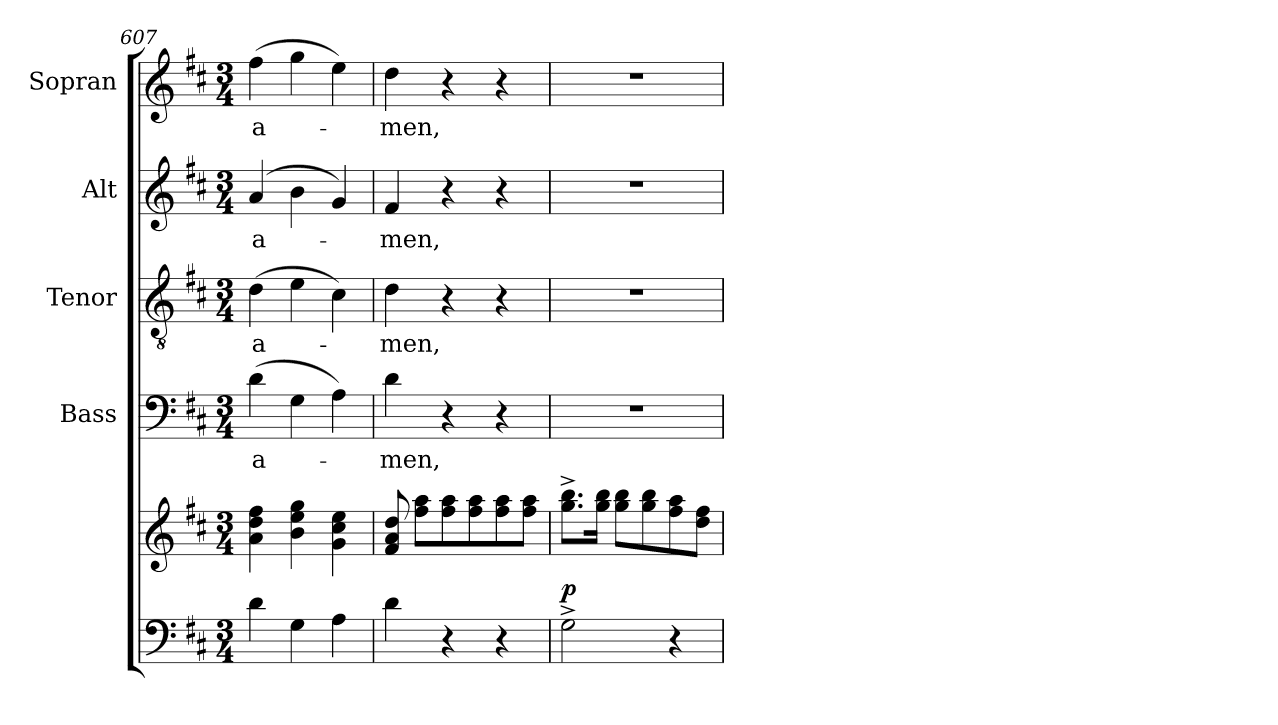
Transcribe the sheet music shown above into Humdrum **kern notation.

**kern	**kern	**dynam	**kern	**text	**kern	**text	**kern	**text	**kern	**text
*part5	*part5	*part5	*part4	*part4	*part3	*part3	*part2	*part2	*part1	*part1
*staff6	*staff5	*staff5/6	*staff4	*staff4	*staff3	*staff3	*staff2	*staff2	*staff1	*staff1
*	*	*	*I"Bass	*	*I"Tenor	*	*I"Alt	*	*I"Sopran	*
*	*	*	*I'B.	*	*I'T.	*	*I'A.	*	*I'S.	*
*clefF4	*clefG2	*	*clefF4	*	*clefGv2	*	*clefG2	*	*clefG2	*
*k[f#c#]	*k[f#c#]	*	*k[f#c#]	*	*k[f#c#]	*	*k[f#c#]	*	*k[f#c#]	*
*D:	*D:	*	*D:	*	*D:	*	*D:	*	*D:	*
*M3/4	*M3/4	*	*M3/4	*	*M3/4	*	*M3/4	*	*M3/4	*
=607	=607	=607	=607	=607	=607	=607	=607	=607	=607	=607
!	!	!	!	!LO:LY:b	!	!LO:LY:b	!	!LO:LY:b	!	!LO:LY:b
4d\	4a\ 4dd\ 4ff#\	.	(>4d\	a-	(>4d\	a-	(4a/	a-	(>4ff#\	a-
4G\	4b\ 4ee\ 4gg\	.	4G\	.	4e\	.	4b\	.	4gg\	.
4A\	4g\ 4cc#\ 4ee\	.	4A\)	.	4c#\)	.	4g/)	.	4ee\)	.
!!LO:PB:g=z
=608	=608	=608	=608	=608	=608	=608	=608	=608	=608	=608
!	!	!	!	!LO:LY:b	!	!LO:LY:b	!	!LO:LY:b	!	!LO:LY:b
4d\	8f#/ 8a/ 8dd/	.	4d\	-men,	4d\	-men,	4f#/	-men,	4dd\	-men,
.	8ff#\ 8aa\L	.	.	.	.	.	.	.	.	.
4r	8ff#\ 8aa\	.	4r	.	4r	.	4r	.	4r	.
.	8ff#\ 8aa\	.	.	.	.	.	.	.	.	.
4r	8ff#\ 8aa\	.	4r	.	4r	.	4r	.	4r	.
.	8ff#\ 8aa\J	.	.	.	.	.	.	.	.	.
=609	=609	=609	=609	=609	=609	=609	=609	=609	=609	=609
!	!	!LO:DY:a=2	!	!	!	!	!	!	!	!
2G^>\	8.gg\^> 8.bb\^>L	p	2.r	.	2.r	.	2.r	.	2.r	.
.	16gg\ 16bb\Jk	.	.	.	.	.	.	.	.	.
.	8gg\ 8bb\L	.	.	.	.	.	.	.	.	.
.	8gg\ 8bb\	.	.	.	.	.	.	.	.	.
4r	8ff#\ 8aa\	.	.	.	.	.	.	.	.	.
.	8dd\ 8ff#\J	.	.	.	.	.	.	.	.	.
=	=	=	=	=	=	=	=	=	=	=
*-	*-	*-	*-	*-	*-	*-	*-	*-	*-	*-
